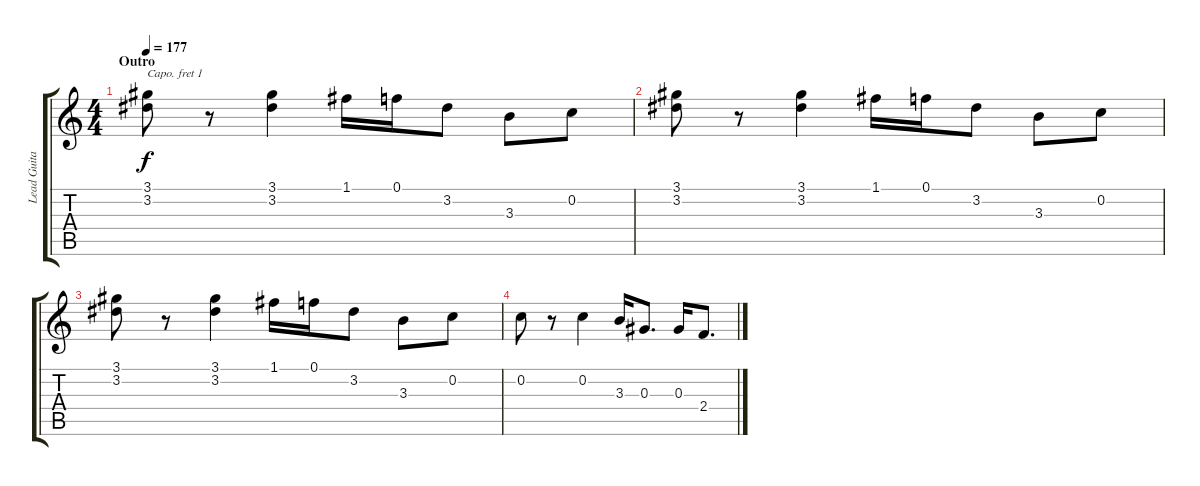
\track ("Lead Guitar" "Lead Guita") {instrument overdrivenguitar}
\staff {score tabs}
\capo 1
\tuning (E4 B3 G3 D3 A2 E2) {hide}
\ts (4 4)
\section ("" "Outro")
\tempo 177
\clef g2
\ks c
(3.1 3.2).8{dy f volume 0} r.8 (3.1 3.2).4 1.1.16 0.1.16 3.2.8 3.3.8 0.2.8 |
(3.1 3.2).8 r.8 (3.1 3.2).4 1.1.16 0.1.16 3.2.8 3.3.8 0.2.8 |
(3.1 3.2).8 r.8 (3.1 3.2).4 1.1.16 0.1.16 3.2.8 3.3.8 0.2.8 |
0.2.8 r.8 0.2.4 3.3.16 0.3.8{d} 0.3.16 2.4.8{d}
